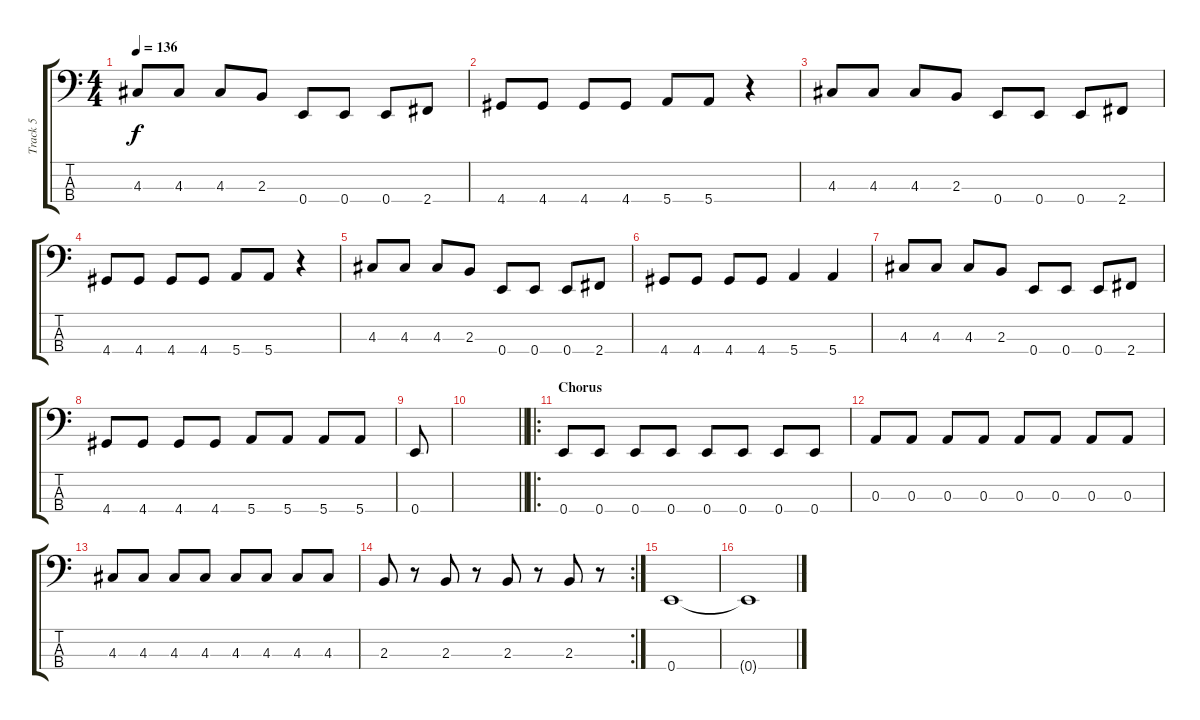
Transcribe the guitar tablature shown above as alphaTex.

\track ("Track 5" "Track 5") {instrument electricbassfinger}
\staff {score tabs}
\tuning (G2 D2 A1 E1) {hide}
\ts (4 4)
\tempo 136
\clef f4
\ks c
4.3.8{dy f} 4.3.8 4.3.8 2.3.8 0.4.8 0.4.8 0.4.8 2.4.8 |
4.4.8 4.4.8 4.4.8 4.4.8 5.4.8 5.4.8 r.4 |
4.3.8 4.3.8 4.3.8 2.3.8 0.4.8 0.4.8 0.4.8 2.4.8 |
4.4.8 4.4.8 4.4.8 4.4.8 5.4.8 5.4.8 r.4 |
4.3.8 4.3.8 4.3.8 2.3.8 0.4.8 0.4.8 0.4.8 2.4.8 |
4.4.8 4.4.8 4.4.8 4.4.8 5.4.4 5.4.4 |
4.3.8 4.3.8 4.3.8 2.3.8 0.4.8 0.4.8 0.4.8 2.4.8 |
4.4.8 4.4.8 4.4.8 4.4.8 5.4.8 5.4.8 5.4.8 5.4.8 |
0.4.8 |
\barLineRight lightlight
|
\ro
\section ("" "Chorus")
0.4.8 0.4.8 0.4.8 0.4.8 0.4.8 0.4.8 0.4.8 0.4.8 |
0.3.8 0.3.8 0.3.8 0.3.8 0.3.8 0.3.8 0.3.8 0.3.8 |
4.3.8 4.3.8 4.3.8 4.3.8 4.3.8 4.3.8 4.3.8 4.3.8 |
\rc 2
2.3.8 r.8 2.3.8 r.8 2.3.8 r.8 2.3.8 r.8 |
0.4.1 |
0.4{t}.1
